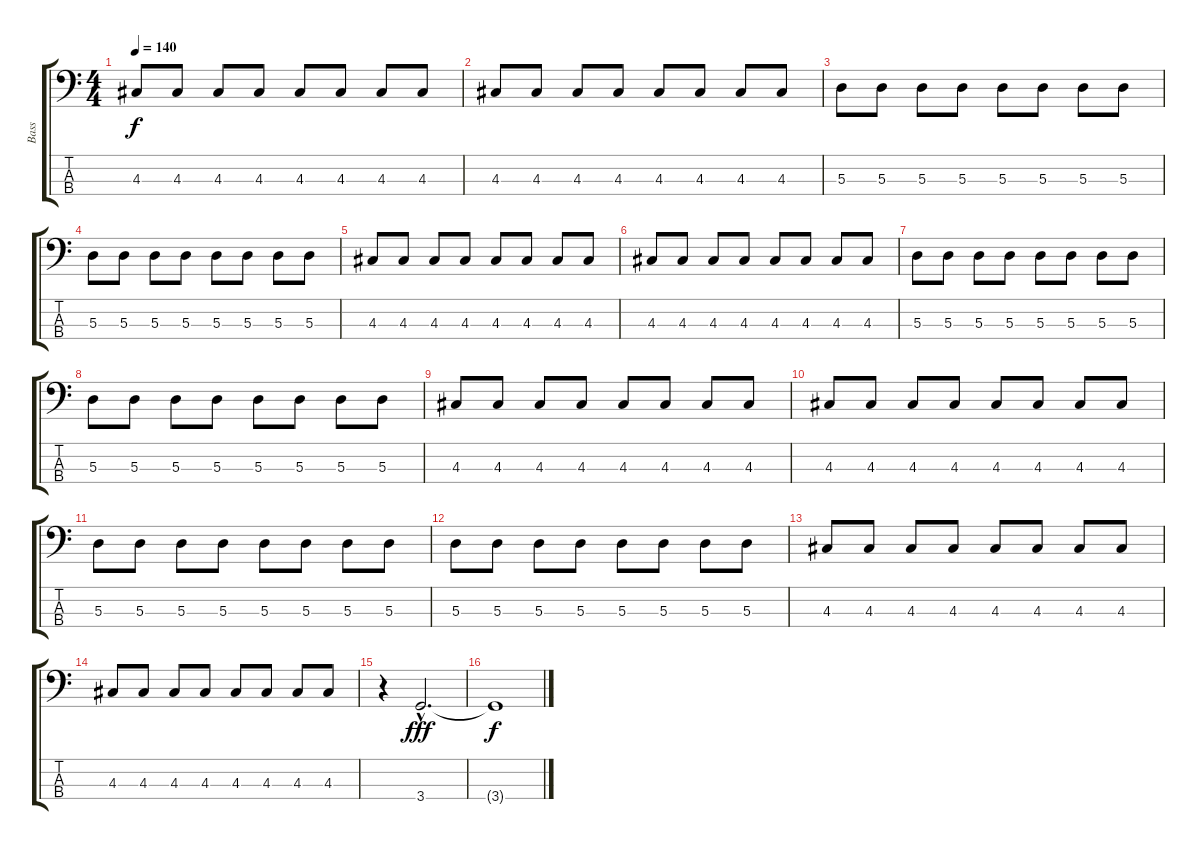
\track ("Bass" "Bass") {instrument electricbassfinger}
\staff {score tabs}
\tuning (G2 D2 A1 E1) {hide}
\ts (4 4)
\tempo 140
\clef f4
\ks c
4.3.8{dy f} 4.3.8 4.3.8 4.3.8 4.3.8 4.3.8 4.3.8 4.3.8 |
4.3.8 4.3.8 4.3.8 4.3.8 4.3.8 4.3.8 4.3.8 4.3.8 |
5.3.8 5.3.8 5.3.8 5.3.8 5.3.8 5.3.8 5.3.8 5.3.8 |
5.3.8 5.3.8 5.3.8 5.3.8 5.3.8 5.3.8 5.3.8 5.3.8 |
4.3.8 4.3.8 4.3.8 4.3.8 4.3.8 4.3.8 4.3.8 4.3.8 |
4.3.8 4.3.8 4.3.8 4.3.8 4.3.8 4.3.8 4.3.8 4.3.8 |
5.3.8 5.3.8 5.3.8 5.3.8 5.3.8 5.3.8 5.3.8 5.3.8 |
5.3.8 5.3.8 5.3.8 5.3.8 5.3.8 5.3.8 5.3.8 5.3.8 |
4.3.8 4.3.8 4.3.8 4.3.8 4.3.8 4.3.8 4.3.8 4.3.8 |
4.3.8 4.3.8 4.3.8 4.3.8 4.3.8 4.3.8 4.3.8 4.3.8 |
5.3.8 5.3.8 5.3.8 5.3.8 5.3.8 5.3.8 5.3.8 5.3.8 |
5.3.8 5.3.8 5.3.8 5.3.8 5.3.8 5.3.8 5.3.8 5.3.8 |
4.3.8 4.3.8 4.3.8 4.3.8 4.3.8 4.3.8 4.3.8 4.3.8 |
4.3.8 4.3.8 4.3.8 4.3.8 4.3.8 4.3.8 4.3.8 4.3.8 |
r.4 3.4{hac}.2{d dy fff} |
3.4{t}.1{dy f}
